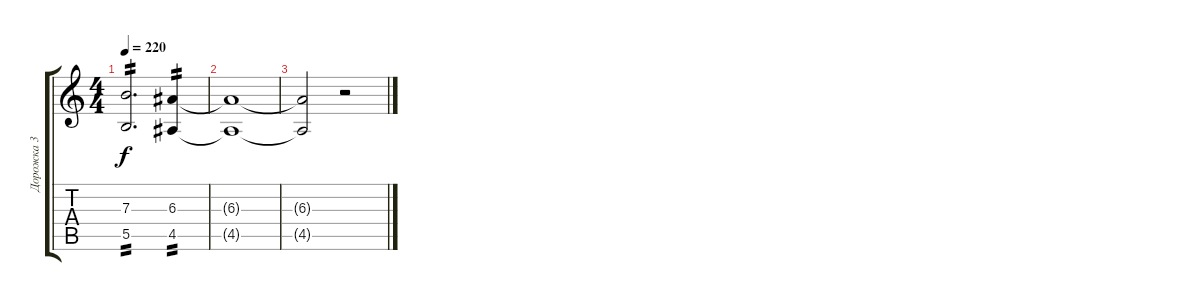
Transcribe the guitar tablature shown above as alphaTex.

\track ("Дорожка 3" "Дорожка 3") {instrument distortionguitar}
\staff {score tabs}
\tuning (Db4 Ab3 E3 B2 Gb2 B1) {hide}
\ts (4 4)
\tempo 220
\clef g2
\ks c
(7.3 5.5).2{d tp 2 dy f} (6.3 4.5).4{tp 2} |
(6.3{t} 4.5{t}).1 |
(6.3{t} 4.5{t}).2 r.2
